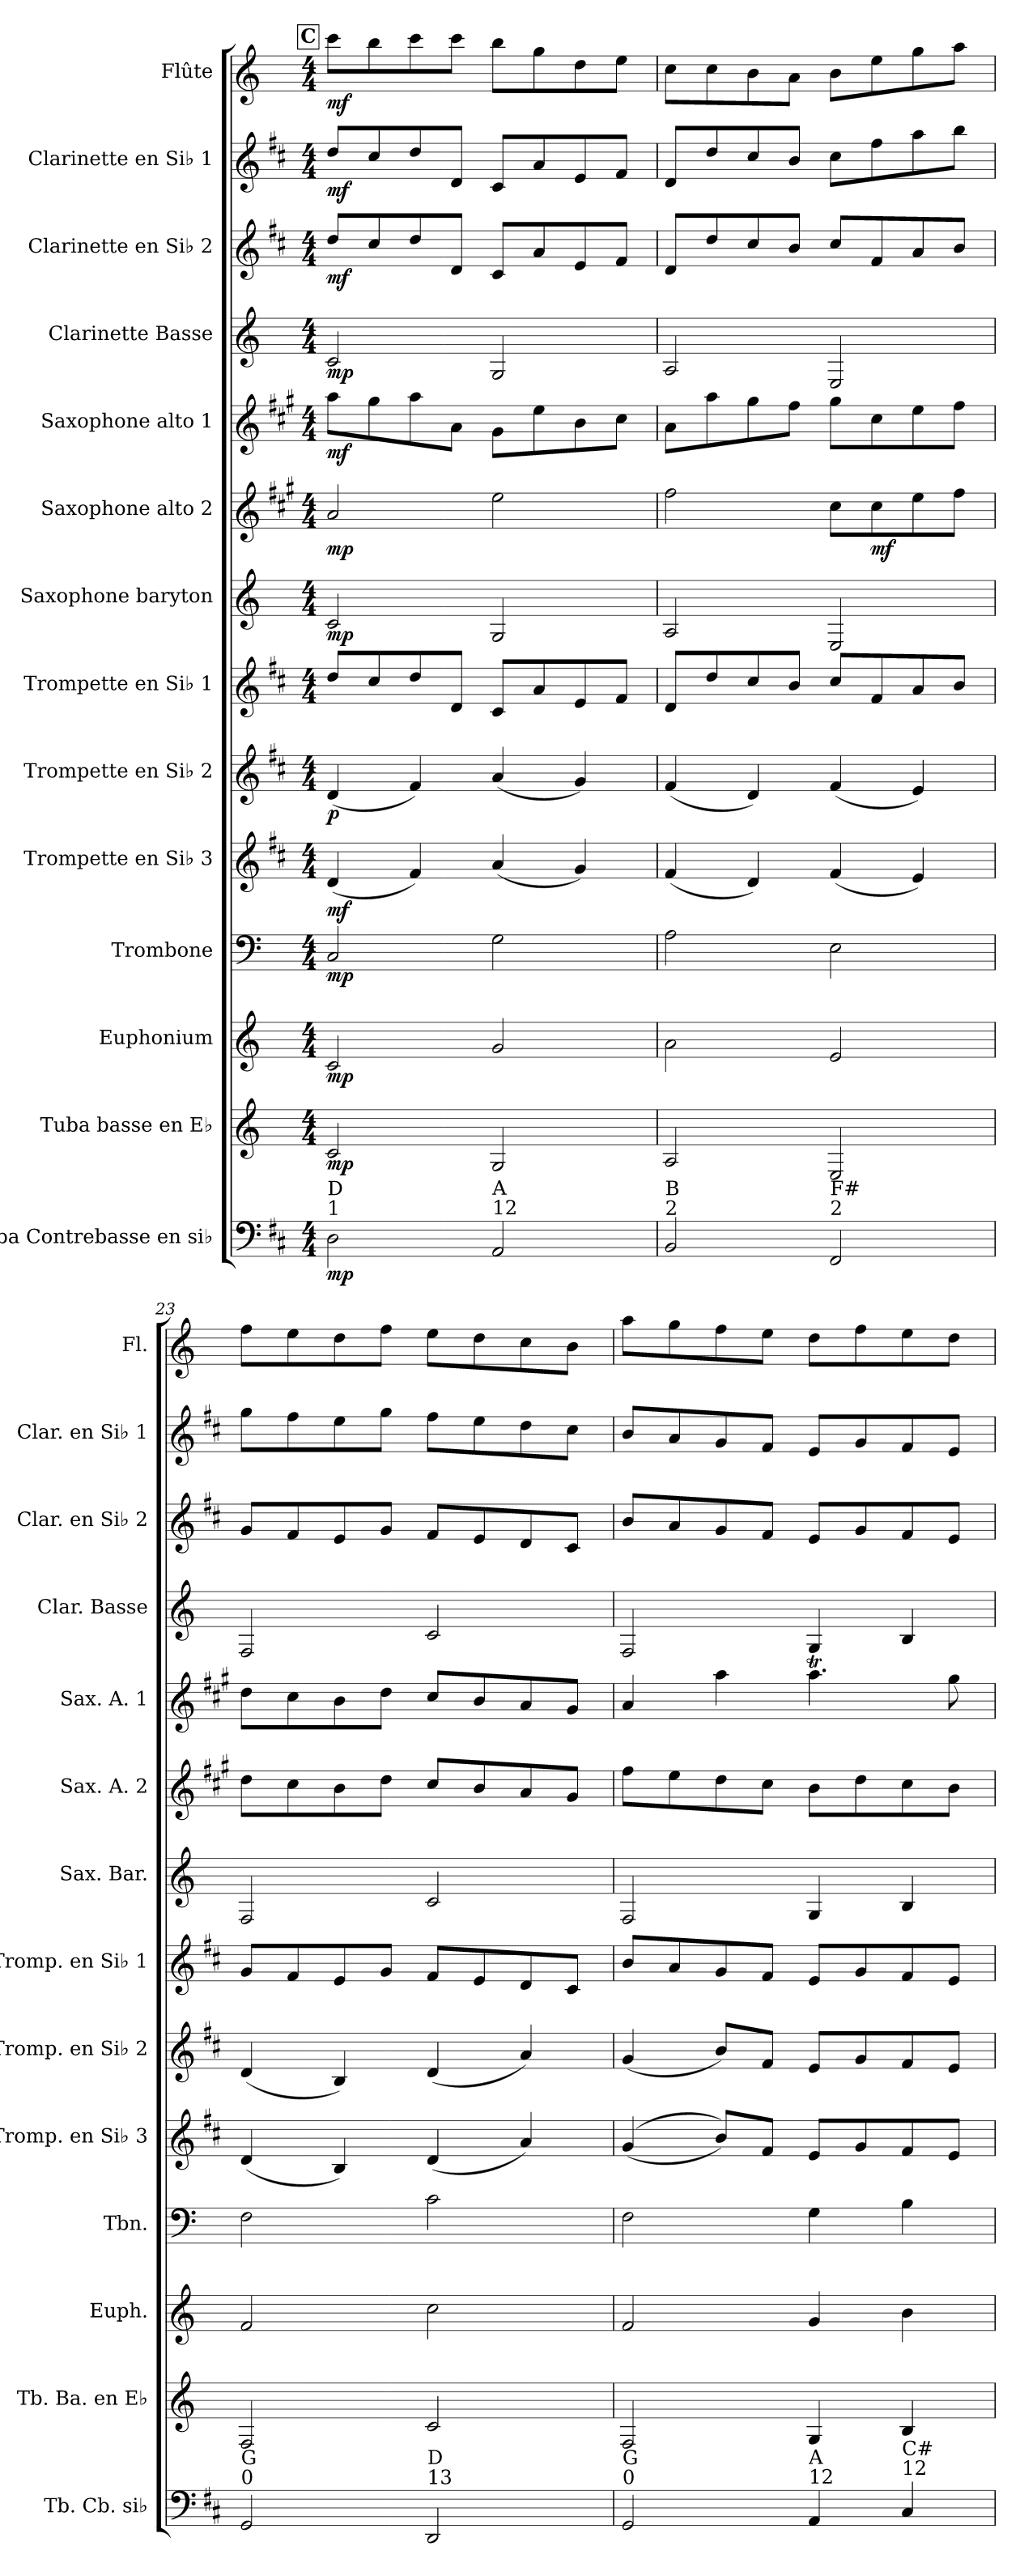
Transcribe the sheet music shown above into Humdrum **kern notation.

**kern	**dynam	**kern	**dynam	**kern	**dynam	**kern	**dynam	**kern	**dynam	**kern	**dynam	**kern	**kern	**dynam	**kern	**dynam	**kern	**dynam	**kern	**dynam	**kern	**dynam	**kern	**dynam	**kern	**dynam
*part14	*part14	*part13	*part13	*part12	*part12	*part11	*part11	*part10	*part10	*part9	*part9	*part8	*part7	*part7	*part6	*part6	*part5	*part5	*part4	*part4	*part3	*part3	*part2	*part2	*part1	*part1
*staff14	*staff14	*staff13	*staff13	*staff12	*staff12	*staff11	*staff11	*staff10	*staff10	*staff9	*staff9	*staff8	*staff7	*staff7	*staff6	*staff6	*staff5	*staff5	*staff4	*staff4	*staff3	*staff3	*staff2	*staff2	*staff1	*staff1
*I"Tuba Contrebasse en si♭	*	*I"Tuba basse en E♭	*	*I"Euphonium	*	*I"Trombone	*	*I"Trompette en Si♭ 3	*	*I"Trompette en Si♭ 2	*	*I"Trompette en Si♭ 1	*I"Saxophone baryton	*	*I"Saxophone alto 2	*	*I"Saxophone alto 1	*	*I"Clarinette Basse	*	*I"Clarinette en Si♭ 2	*	*I"Clarinette en Si♭ 1	*	*I"Flûte	*
*I'Tb. Cb. si♭	*	*I'Tb. Ba. en E♭	*	*I'Euph.	*	*I'Tbn.	*	*I'Tromp. en Si♭ 3	*	*I'Tromp. en Si♭ 2	*	*I'Tromp. en Si♭ 1	*I'Sax. Bar.	*	*I'Sax. A. 2	*	*I'Sax. A. 1	*	*I'Clar. Basse	*	*I'Clar. en Si♭ 2	*	*I'Clar. en Si♭ 1	*	*I'Fl.	*
*clefF4	*	*clefG2	*	*clefG2	*	*clefF4	*	*clefG2	*	*clefG2	*	*clefG2	*clefG2	*	*clefG2	*	*clefG2	*	*clefG2	*	*clefG2	*	*clefG2	*	*clefG2	*
*ITrd1c2	*	*ITrd12c21	*	*ITrd8c14	*	*	*	*ITrd1c2	*	*ITrd1c2	*	*ITrd1c2	*ITrd12c21	*	*ITrd5c9	*	*ITrd5c9	*	*ITrd8c14	*	*ITrd1c2	*	*ITrd1c2	*	*	*
*k[]	*	*k[]	*	*k[]	*	*k[]	*	*k[]	*	*k[]	*	*k[]	*k[]	*	*k[]	*	*k[]	*	*k[]	*	*k[]	*	*k[]	*	*k[]	*
*M4/4	*	*M4/4	*	*M4/4	*	*M4/4	*	*M4/4	*	*M4/4	*	*M4/4	*M4/4	*	*M4/4	*	*M4/4	*	*M4/4	*	*M4/4	*	*M4/4	*	*M4/4	*
!!LO:REH:place=s1:a:B:fs=14:t=C
=21	=21	=21	=21	=21	=21	=21	=21	=21	=21	=21	=21	=21	=21	=21	=21	=21	=21	=21	=21	=21	=21	=21	=21	=21	=21	=21
!LO:TX:a:t=1	!	!	!	!	!	!	!	!	!	!	!	!	!	!	!	!	!	!	!	!	!	!	!	!	!	!
!LO:TX:a:t=D	!	!	!	!	!	!	!	!	!	!	!	!	!	!	!	!	!	!	!	!	!	!	!	!	!	!
!	!LO:DY:b	!	!LO:DY:b	!	!LO:DY:b	!	!LO:DY:b	!	!LO:DY:b	!	!LO:DY:b	!	!	!LO:DY:b	!	!LO:DY:b	!	!LO:DY:b	!	!LO:DY:b	!	!LO:DY:b	!	!LO:DY:b	!	!LO:DY:b
2C\	mp	2C/	mp	2C/	mp	2C/	mp	(4c/	mf	(4c/	p	8cc/L	2C/	mp	2c/	mp	8cc\L	mf	2C/	mp	8cc/L	mf	8cc/L	mf	8ccc\L	mf
.	.	.	.	.	.	.	.	.	.	.	.	8b/	.	.	.	.	8b\	.	.	.	8b/	.	8b/	.	8bb\	.
.	.	.	.	.	.	.	.	4e/)	.	4e/)	.	8cc/	.	.	.	.	8cc\	.	.	.	8cc/	.	8cc/	.	8ccc\	.
.	.	.	.	.	.	.	.	.	.	.	.	8c/J	.	.	.	.	8c\J	.	.	.	8c/J	.	8c/J	.	8ccc\J	.
!LO:TX:a:t=12	!	!	!	!	!	!	!	!	!	!	!	!	!	!	!	!	!	!	!	!	!	!	!	!	!	!
!LO:TX:a:t=A	!	!	!	!	!	!	!	!	!	!	!	!	!	!	!	!	!	!	!	!	!	!	!	!	!	!
2GG/	.	2GG/	.	2G/	.	2G\	.	(4g/	.	(4g/	.	8B/L	2GG/	.	2g\	.	8B\L	.	2GG/	.	8B/L	.	8B/L	.	8bb\L	.
.	.	.	.	.	.	.	.	.	.	.	.	8g/	.	.	.	.	8g\	.	.	.	8g/	.	8g/	.	8gg\	.
.	.	.	.	.	.	.	.	4f/)	.	4f/)	.	8d/	.	.	.	.	8d\	.	.	.	8d/	.	8d/	.	8dd\	.
.	.	.	.	.	.	.	.	.	.	.	.	8e/J	.	.	.	.	8e\J	.	.	.	8e/J	.	8e/J	.	8ee\J	.
=22	=22	=22	=22	=22	=22	=22	=22	=22	=22	=22	=22	=22	=22	=22	=22	=22	=22	=22	=22	=22	=22	=22	=22	=22	=22	=22
!LO:TX:a:t=2	!	!	!	!	!	!	!	!	!	!	!	!	!	!	!	!	!	!	!	!	!	!	!	!	!	!
!LO:TX:a:t=B	!	!	!	!	!	!	!	!	!	!	!	!	!	!	!	!	!	!	!	!	!	!	!	!	!	!
2AA/	.	2AA/	.	2A\	.	2A\	.	(4e/	.	(4e/	.	8c/L	2AA/	.	2a\	.	8c\L	.	2AA/	.	8c/L	.	8c/L	.	8cc\L	.
.	.	.	.	.	.	.	.	.	.	.	.	8cc/	.	.	.	.	8cc\	.	.	.	8cc/	.	8cc/	.	8cc\	.
.	.	.	.	.	.	.	.	4c/)	.	4c/)	.	8b/	.	.	.	.	8b\	.	.	.	8b/	.	8b/	.	8b\	.
.	.	.	.	.	.	.	.	.	.	.	.	8a/J	.	.	.	.	8a\J	.	.	.	8a/J	.	8a/J	.	8a\J	.
!LO:TX:a:t=2	!	!	!	!	!	!	!	!	!	!	!	!	!	!	!	!	!	!	!	!	!	!	!	!	!	!
!LO:TX:a:t=F#	!	!	!	!	!	!	!	!	!	!	!	!	!	!	!	!	!	!	!	!	!	!	!	!	!	!
2EE/	.	2EE/	.	2E/	.	2E\	.	(4e/	.	(4e/	.	8b/L	2EE/	.	8e\L	.	8b\L	.	2EE/	.	8b/L	.	8b\L	.	8b\L	.
!	!	!	!	!	!	!	!	!	!	!	!	!	!	!	!	!LO:DY:b	!	!	!	!	!	!	!	!	!	!
.	.	.	.	.	.	.	.	.	.	.	.	8e/	.	.	8e\	mf	8e\	.	.	.	8e/	.	8ee\	.	8ee\	.
.	.	.	.	.	.	.	.	4d/)	.	4d/)	.	8g/	.	.	8g\	.	8g\	.	.	.	8g/	.	8gg\	.	8gg\	.
.	.	.	.	.	.	.	.	.	.	.	.	8a/J	.	.	8a\J	.	8a\J	.	.	.	8a/J	.	8aa\J	.	8aa\J	.
=23	=23	=23	=23	=23	=23	=23	=23	=23	=23	=23	=23	=23	=23	=23	=23	=23	=23	=23	=23	=23	=23	=23	=23	=23	=23	=23
!LO:TX:a:t=0	!	!	!	!	!	!	!	!	!	!	!	!	!	!	!	!	!	!	!	!	!	!	!	!	!	!
!LO:TX:a:t=G	!	!	!	!	!	!	!	!	!	!	!	!	!	!	!	!	!	!	!	!	!	!	!	!	!	!
2FF/	.	2FF/	.	2F/	.	2F\	.	(4c/	.	(4c/	.	8f/L	2FF/	.	8f\L	.	8f\L	.	2FF/	.	8f/L	.	8ff\L	.	8ff\L	.
.	.	.	.	.	.	.	.	.	.	.	.	8e/	.	.	8e\	.	8e\	.	.	.	8e/	.	8ee\	.	8ee\	.
.	.	.	.	.	.	.	.	4A/)	.	4A/)	.	8d/	.	.	8d\	.	8d\	.	.	.	8d/	.	8dd\	.	8dd\	.
.	.	.	.	.	.	.	.	.	.	.	.	8f/J	.	.	8f\J	.	8f\J	.	.	.	8f/J	.	8ff\J	.	8ff\J	.
!LO:TX:a:t=13	!	!	!	!	!	!	!	!	!	!	!	!	!	!	!	!	!	!	!	!	!	!	!	!	!	!
!LO:TX:a:t=D	!	!	!	!	!	!	!	!	!	!	!	!	!	!	!	!	!	!	!	!	!	!	!	!	!	!
2CC/	.	2C/	.	2c\	.	2c\	.	(4c/	.	(4c/	.	8e/L	2C/	.	8e/L	.	8e/L	.	2C/	.	8e/L	.	8ee\L	.	8ee\L	.
.	.	.	.	.	.	.	.	.	.	.	.	8d/	.	.	8d/	.	8d/	.	.	.	8d/	.	8dd\	.	8dd\	.
.	.	.	.	.	.	.	.	4g/)	.	4g/)	.	8c/	.	.	8c/	.	8c/	.	.	.	8c/	.	8cc\	.	8cc\	.
.	.	.	.	.	.	.	.	.	.	.	.	8B/J	.	.	8B/J	.	8B/J	.	.	.	8B/J	.	8b\J	.	8b\J	.
=24	=24	=24	=24	=24	=24	=24	=24	=24	=24	=24	=24	=24	=24	=24	=24	=24	=24	=24	=24	=24	=24	=24	=24	=24	=24	=24
!LO:TX:a:t=0	!	!	!	!	!	!	!	!	!	!	!	!	!	!	!	!	!	!	!	!	!	!	!	!	!	!
!LO:TX:a:t=G	!	!	!	!	!	!	!	!	!	!	!	!	!	!	!	!	!	!	!	!	!	!	!	!	!	!
2FF/	.	2FF/	.	2F/	.	2F\	.	((4f/	.	(4f/	.	8a/L	2FF/	.	8a\L	.	4c/	.	2FF/	.	8a/L	.	8a/L	.	8aa\L	.
.	.	.	.	.	.	.	.	.	.	.	.	8g/	.	.	8g\	.	.	.	.	.	8g/	.	8g/	.	8gg\	.
.	.	.	.	.	.	.	.	8a/L))	.	8a/L)	.	8f/	.	.	8f\	.	4cc\	.	.	.	8f/	.	8f/	.	8ff\	.
.	.	.	.	.	.	.	.	8e/J	.	8e/J	.	8e/J	.	.	8e\J	.	.	.	.	.	8e/J	.	8e/J	.	8ee\J	.
!LO:TX:a:t=12	!	!	!	!	!	!	!	!	!	!	!	!	!	!	!	!	!	!	!	!	!	!	!	!	!	!
!LO:TX:a:t=A	!	!	!	!	!	!	!	!	!	!	!	!	!	!	!	!	!	!	!	!	!	!	!	!	!	!
4GG/	.	4GG/	.	4G/	.	4G\	.	8d/L	.	8d/L	.	8d/L	4GG/	.	8d\L	.	4.ccT\	.	4GG/	.	8d/L	.	8d/L	.	8dd\L	.
.	.	.	.	.	.	.	.	8f/	.	8f/	.	8f/	.	.	8f\	.	.	.	.	.	8f/	.	8f/	.	8ff\	.
!LO:TX:a:t=12	!	!	!	!	!	!	!	!	!	!	!	!	!	!	!	!	!	!	!	!	!	!	!	!	!	!
!LO:TX:a:t=C#	!	!	!	!	!	!	!	!	!	!	!	!	!	!	!	!	!	!	!	!	!	!	!	!	!	!
4BB/	.	4BB/	.	4B\	.	4B\	.	8e/	.	8e/	.	8e/	4BB/	.	8e\	.	.	.	4BB/	.	8e/	.	8e/	.	8ee\	.
.	.	.	.	.	.	.	.	8d/J	.	8d/J	.	8d/J	.	.	8d\J	.	8b\	.	.	.	8d/J	.	8d/J	.	8dd\J	.
=	=	=	=	=	=	=	=	=	=	=	=	=	=	=	=	=	=	=	=	=	=	=	=	=	=	=
*-	*-	*-	*-	*-	*-	*-	*-	*-	*-	*-	*-	*-	*-	*-	*-	*-	*-	*-	*-	*-	*-	*-	*-	*-	*-	*-
